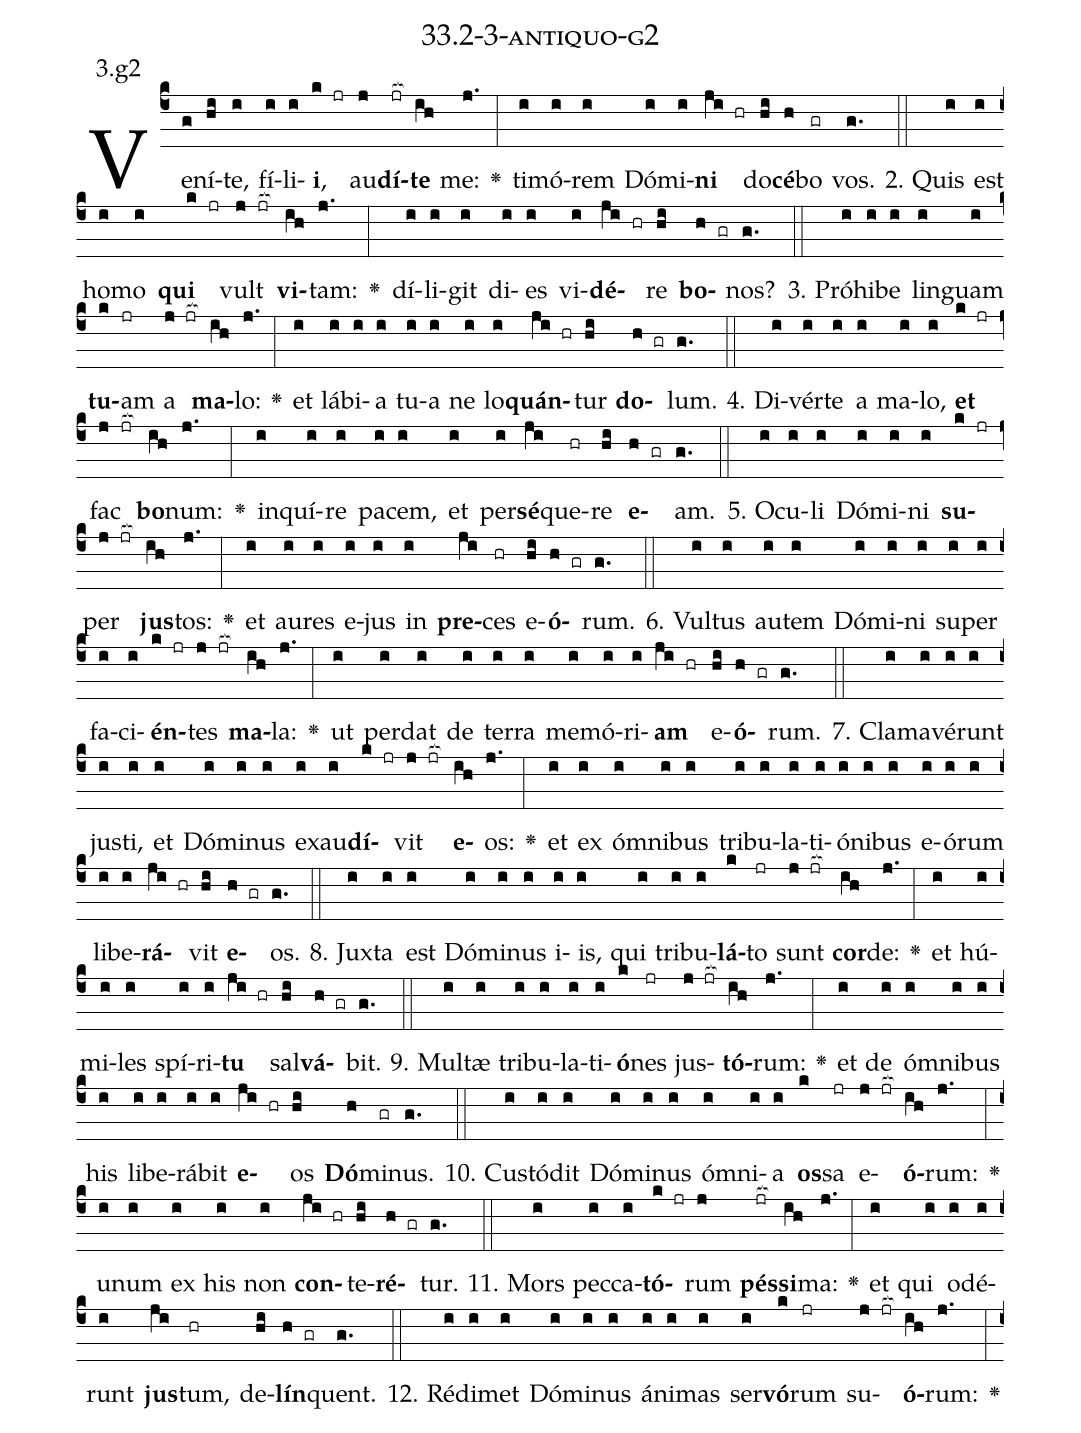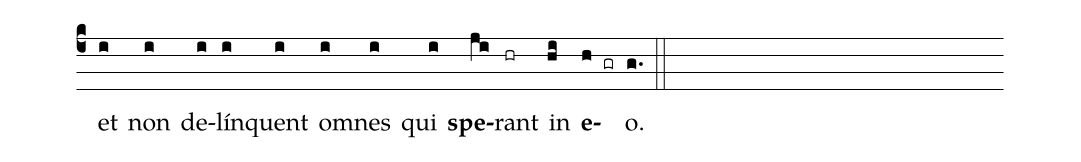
name: 33.2-3-antiquo-g2;
annotation: 3.g2;
%%
(c4)Ve(g)ní(hi)te,(i) fí(i)li(i)<b>i</b>,(k jr) au(j)<b>dí</b>(jr[ocb:1{])<b>te</b>(ih[ocb:0}]) me:(j.) <v>\greheightstar</v>(:) ti(i)mó(i)rem(i) Dó(i)mi(i)<b>ni</b>(ji hr) do(hi)<b>cé</b>(h)bo(gr) vos.(g.) (::)
2. Quis(i) est(i) ho(i)mo(i) <b>qui</b>(k jr) vult(j jr[ocb:1{]) <b>vi</b>(ih[ocb:0}])tam:(j.) <v>\greheightstar</v>(:) dí(i)li(i)git(i) di(i)es(i) vi(i)<b>dé</b>(ji hr)re(hi) <b>bo</b>(h gr)nos?(g.) (::)
3. Pró(i)hi(i)be(i) lin(i)guam(i) <b>tu</b>(k)am(jr) a(j jr[ocb:1{]) <b>ma</b>(ih[ocb:0}])lo:(j.) <v>\greheightstar</v>(:) et(i) lá(i)bi(i)a(i) tu(i)a(i) ne(i) lo(i)<b>quán</b>(ji hr)tur(hi) <b>do</b>(h gr)lum.(g.) (::)
4. Di(i)vér(i)te(i) a(i) ma(i)lo,(i) <b>et</b>(k jr) fac(j jr[ocb:1{]) <b>bo</b>(ih[ocb:0}])num:(j.) <v>\greheightstar</v>(:) in(i)quí(i)re(i) pa(i)cem,(i) et(i) per(i)<b>sé</b>(ji)que(hr)re(hi) <b>e</b>(h gr)am.(g.) (::)
5. O(i)cu(i)li(i) Dó(i)mi(i)ni(i) <b>su</b>(k jr)per(j jr[ocb:1{]) <b>jus</b>(ih[ocb:0}])tos:(j.) <v>\greheightstar</v>(:) et(i) au(i)res(i) e(i)jus(i) in(i) <b>pre</b>(ji)ces(hr) e(hi)<b>ó</b>(h gr)rum.(g.) (::)
6. Vul(i)tus(i) au(i)tem(i) Dó(i)mi(i)ni(i) su(i)per(i) fa(i)ci(i)<b>én</b>(k jr)tes(j jr[ocb:1{]) <b>ma</b>(ih[ocb:0}])la:(j.) <v>\greheightstar</v>(:) ut(i) per(i)dat(i) de(i) ter(i)ra(i) me(i)mó(i)ri(i)<b>am</b>(ji hr) e(hi)<b>ó</b>(h gr)rum.(g.) (::)
7. Cla(i)ma(i)vé(i)runt(i) jus(i)ti,(i) et(i) Dó(i)mi(i)nus(i) ex(i)au(i)<b>dí</b>(k jr)vit(j jr[ocb:1{]) <b>e</b>(ih[ocb:0}])os:(j.) <v>\greheightstar</v>(:) et(i) ex(i) óm(i)ni(i)bus(i) tri(i)bu(i)la(i)ti(i)ó(i)ni(i)bus(i) e(i)ó(i)rum(i) li(i)be(i)<b>rá</b>(ji hr)vit(hi) <b>e</b>(h gr)os.(g.) (::)
8. Jux(i)ta(i) est(i) Dó(i)mi(i)nus(i) i(i)is,(i) qui(i) tri(i)bu(i)<b>lá</b>(k)to(jr) sunt(j jr[ocb:1{]) <b>cor</b>(ih[ocb:0}])de:(j.) <v>\greheightstar</v>(:) et(i) hú(i)mi(i)les(i) spí(i)ri(i)<b>tu</b>(ji hr) sal(hi)<b>vá</b>(h gr)bit.(g.) (::)
9. Mul(i)tæ(i) tri(i)bu(i)la(i)ti(i)<b>ó</b>(k)nes(jr) jus(j jr[ocb:1{])<b>tó</b>(ih[ocb:0}])rum:(j.) <v>\greheightstar</v>(:) et(i) de(i) óm(i)ni(i)bus(i) his(i) li(i)be(i)rá(i)bit(i) <b>e</b>(ji hr)os(hi) <b>Dó</b>(h)mi(gr)nus.(g.) (::)
10. Cus(i)tó(i)dit(i) Dó(i)mi(i)nus(i) óm(i)ni(i)a(i) <b>os</b>(k)sa(jr) e(j jr[ocb:1{])<b>ó</b>(ih[ocb:0}])rum:(j.) <v>\greheightstar</v>(:) u(i)num(i) ex(i) his(i) non(i) <b>con</b>(ji hr)te(hi)<b>ré</b>(h gr)tur.(g.) (::)
11. Mors(i) pec(i)ca(i)<b>tó</b>(k jr)rum(j) <b>pés</b>(jr[ocb:1{])<b>si</b>(ih[ocb:0}])ma:(j.) <v>\greheightstar</v>(:) et(i) qui(i) o(i)dé(i)runt(i) <b>jus</b>(ji)tum,(hr) de(hi)<b>lín</b>(h gr)quent.(g.) (::)
12. Réd(i)i(i)met(i) Dó(i)mi(i)nus(i) á(i)ni(i)mas(i) ser(i)<b>vó</b>(k)rum(jr) su(j jr[ocb:1{])<b>ó</b>(ih[ocb:0}])rum:(j.) <v>\greheightstar</v>(:) et(i) non(i) de(i)lín(i)quent(i) om(i)nes(i) qui(i) <b>spe</b>(ji)rant(hr) in(hi) <b>e</b>(h gr)o.(g.) (::)
